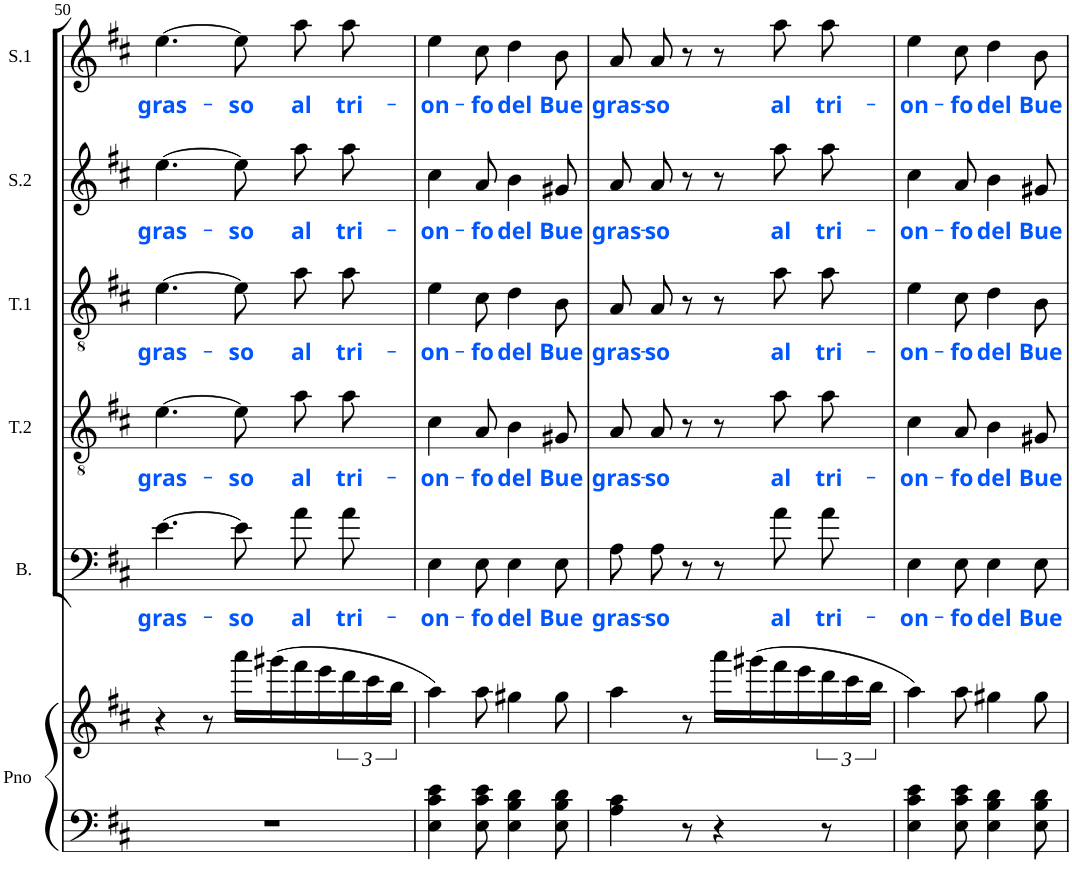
**kern	**kern	**kern	**text	**kern	**text	**kern	**text	**kern	**text	**kern	**text
*part6	*part6	*part5	*part5	*part4	*part4	*part3	*part3	*part2	*part2	*part1	*part1
*staff7	*staff6	*staff5	*staff5	*staff4	*staff4	*staff3	*staff3	*staff2	*staff2	*staff1	*staff1
*I"Piano	*	*I"Bass	*	*I"Tenor 2	*	*I"Tenor 1	*	*I"Soprano 2	*	*I"Soprano 1	*
*I'Pno	*	*I'B.	*	*I'T.2	*	*I'T.1	*	*I'S.2	*	*I'S.1	*
!!LO:PB:g=z
*clefF4	*clefG2	*clefF4	*	*clefGv2	*	*clefGv2	*	*clefG2	*	*clefG2	*
*k[f#c#]	*k[f#c#]	*k[f#c#]	*	*k[f#c#]	*	*k[f#c#]	*	*k[f#c#]	*	*k[f#c#]	*
*D:	*D:	*D:	*	*D:	*	*D:	*	*D:	*	*D:	*
*M6/8	*M6/8	*M6/8	*	*M6/8	*	*M6/8	*	*M6/8	*	*M6/8	*
=50	=50	=50	=50	=50	=50	=50	=50	=50	=50	=50	=50
!	!	!	!LO:LY:b:color=#0055FF	!	!LO:LY:b:color=#0055FF	!	!LO:LY:b:color=#0055FF	!	!LO:LY:b:color=#0055FF	!	!LO:LY:b:color=#0055FF
2.r	4r	[4.e\	gras-	[4.e\	gras-	[4.e\	gras-	[4.ee\	gras-	[4.ee\	gras-
.	8r	.	.	.	.	.	.	.	.	.	.
!	!	!	!LO:LY:b:color=#0055FF	!	!LO:LY:b:color=#0055FF	!	!LO:LY:b:color=#0055FF	!	!LO:LY:b:color=#0055FF	!	!LO:LY:b:color=#0055FF
.	16aaa\LL	8e\L]	-so	8e\L]	-so	8e\L]	-so	8ee\L]	-so	8ee\L]	-so
.	(16ggg#X\	.	.	.	.	.	.	.	.	.	.
!	!	!	!LO:LY:b:color=#0055FF	!	!LO:LY:b:color=#0055FF	!	!LO:LY:b:color=#0055FF	!	!LO:LY:b:color=#0055FF	!	!LO:LY:b:color=#0055FF
.	16fff#\	8a\	al	8a\	al	8a\	al	8aa\	al	8aa\	al
.	16eee\	.	.	.	.	.	.	.	.	.	.
!	!	!	!LO:LY:b:color=#0055FF	!	!LO:LY:b:color=#0055FF	!	!LO:LY:b:color=#0055FF	!	!LO:LY:b:color=#0055FF	!	!LO:LY:b:color=#0055FF
.	24ddd\	8a\J	tri-	8a\J	tri-	8a\J	tri-	8aa\J	tri-	8aa\J	tri-
.	24ccc#\	.	.	.	.	.	.	.	.	.	.
.	24bb\JJ	.	.	.	.	.	.	.	.	.	.
=51	=51	=51	=51	=51	=51	=51	=51	=51	=51	=51	=51
!	!	!	!LO:LY:b:color=#0055FF	!	!LO:LY:b:color=#0055FF	!	!LO:LY:b:color=#0055FF	!	!LO:LY:b:color=#0055FF	!	!LO:LY:b:color=#0055FF
4E\ 4c#\ 4e\	4aa\)	4E\	-on-	4c#\	-on-	4e\	-on-	4cc#\	-on-	4ee\	-on-
!	!	!	!LO:LY:b:color=#0055FF	!	!LO:LY:b:color=#0055FF	!	!LO:LY:b:color=#0055FF	!	!LO:LY:b:color=#0055FF	!	!LO:LY:b:color=#0055FF
8E\ 8c#\ 8e\	8aa\	8E\	-fo	8A/	-fo	8c#\	-fo	8a/	-fo	8cc#\	-fo
!	!	!	!LO:LY:b:color=#0055FF	!	!LO:LY:b:color=#0055FF	!	!LO:LY:b:color=#0055FF	!	!LO:LY:b:color=#0055FF	!	!LO:LY:b:color=#0055FF
4E\ 4B\ 4d\	4gg#X\	4E\	del	4B\	del	4d\	del	4b\	del	4dd\	del
!	!	!	!LO:LY:b:color=#0055FF	!	!LO:LY:b:color=#0055FF	!	!LO:LY:b:color=#0055FF	!	!LO:LY:b:color=#0055FF	!	!LO:LY:b:color=#0055FF
8E\ 8B\ 8d\	8gg#\	8E\	Bue	8G#X/	Bue	8B\	Bue	8g#X/	Bue	8b\	Bue
=52	=52	=52	=52	=52	=52	=52	=52	=52	=52	=52	=52
!	!	!	!LO:LY:b:color=#0055FF	!	!LO:LY:b:color=#0055FF	!	!LO:LY:b:color=#0055FF	!	!LO:LY:b:color=#0055FF	!	!LO:LY:b:color=#0055FF
4A\ 4c#\	4aa\	8A\L	gras-	8A/L	gras-	8A/L	gras-	8a/L	gras-	8a/L	gras-
!	!	!	!LO:LY:b:color=#0055FF	!	!LO:LY:b:color=#0055FF	!	!LO:LY:b:color=#0055FF	!	!LO:LY:b:color=#0055FF	!	!LO:LY:b:color=#0055FF
.	.	8A\J	-so	8A/J	-so	8A/J	-so	8a/J	-so	8a/J	-so
8r	8r	8r	.	8r	.	8r	.	8r	.	8r	.
4r	16aaa\LL	8r	.	8r	.	8r	.	8r	.	8r	.
.	(16ggg#X\	.	.	.	.	.	.	.	.	.	.
!	!	!	!LO:LY:b:color=#0055FF	!	!LO:LY:b:color=#0055FF	!	!LO:LY:b:color=#0055FF	!	!LO:LY:b:color=#0055FF	!	!LO:LY:b:color=#0055FF
.	16fff#\	8a\L	al	8a\L	al	8a\L	al	8aa\L	al	8aa\L	al
.	16eee\	.	.	.	.	.	.	.	.	.	.
!	!	!	!LO:LY:b:color=#0055FF	!	!LO:LY:b:color=#0055FF	!	!LO:LY:b:color=#0055FF	!	!LO:LY:b:color=#0055FF	!	!LO:LY:b:color=#0055FF
8r	24ddd\	8a\J	tri-	8a\J	tri-	8a\J	tri-	8aa\J	tri-	8aa\J	tri-
.	24ccc#\	.	.	.	.	.	.	.	.	.	.
.	24bb\JJ	.	.	.	.	.	.	.	.	.	.
=53	=53	=53	=53	=53	=53	=53	=53	=53	=53	=53	=53
!	!	!	!LO:LY:b:color=#0055FF	!	!LO:LY:b:color=#0055FF	!	!LO:LY:b:color=#0055FF	!	!LO:LY:b:color=#0055FF	!	!LO:LY:b:color=#0055FF
4E\ 4c#\ 4e\	4aa\)	4E\	-on-	4c#\	-on-	4e\	-on-	4cc#\	-on-	4ee\	-on-
!	!	!	!LO:LY:b:color=#0055FF	!	!LO:LY:b:color=#0055FF	!	!LO:LY:b:color=#0055FF	!	!LO:LY:b:color=#0055FF	!	!LO:LY:b:color=#0055FF
8E\ 8c#\ 8e\	8aa\	8E\	-fo	8A/	-fo	8c#\	-fo	8a/	-fo	8cc#\	-fo
!	!	!	!LO:LY:b:color=#0055FF	!	!LO:LY:b:color=#0055FF	!	!LO:LY:b:color=#0055FF	!	!LO:LY:b:color=#0055FF	!	!LO:LY:b:color=#0055FF
4E\ 4B\ 4d\	4gg#X\	4E\	del	4B\	del	4d\	del	4b\	del	4dd\	del
!	!	!	!LO:LY:b:color=#0055FF	!	!LO:LY:b:color=#0055FF	!	!LO:LY:b:color=#0055FF	!	!LO:LY:b:color=#0055FF	!	!LO:LY:b:color=#0055FF
8E\ 8B\ 8d\	8gg#\	8E\	Bue	8G#X/	Bue	8B\	Bue	8g#X/	Bue	8b\	Bue
=	=	=	=	=	=	=	=	=	=	=	=
*-	*-	*-	*-	*-	*-	*-	*-	*-	*-	*-	*-
